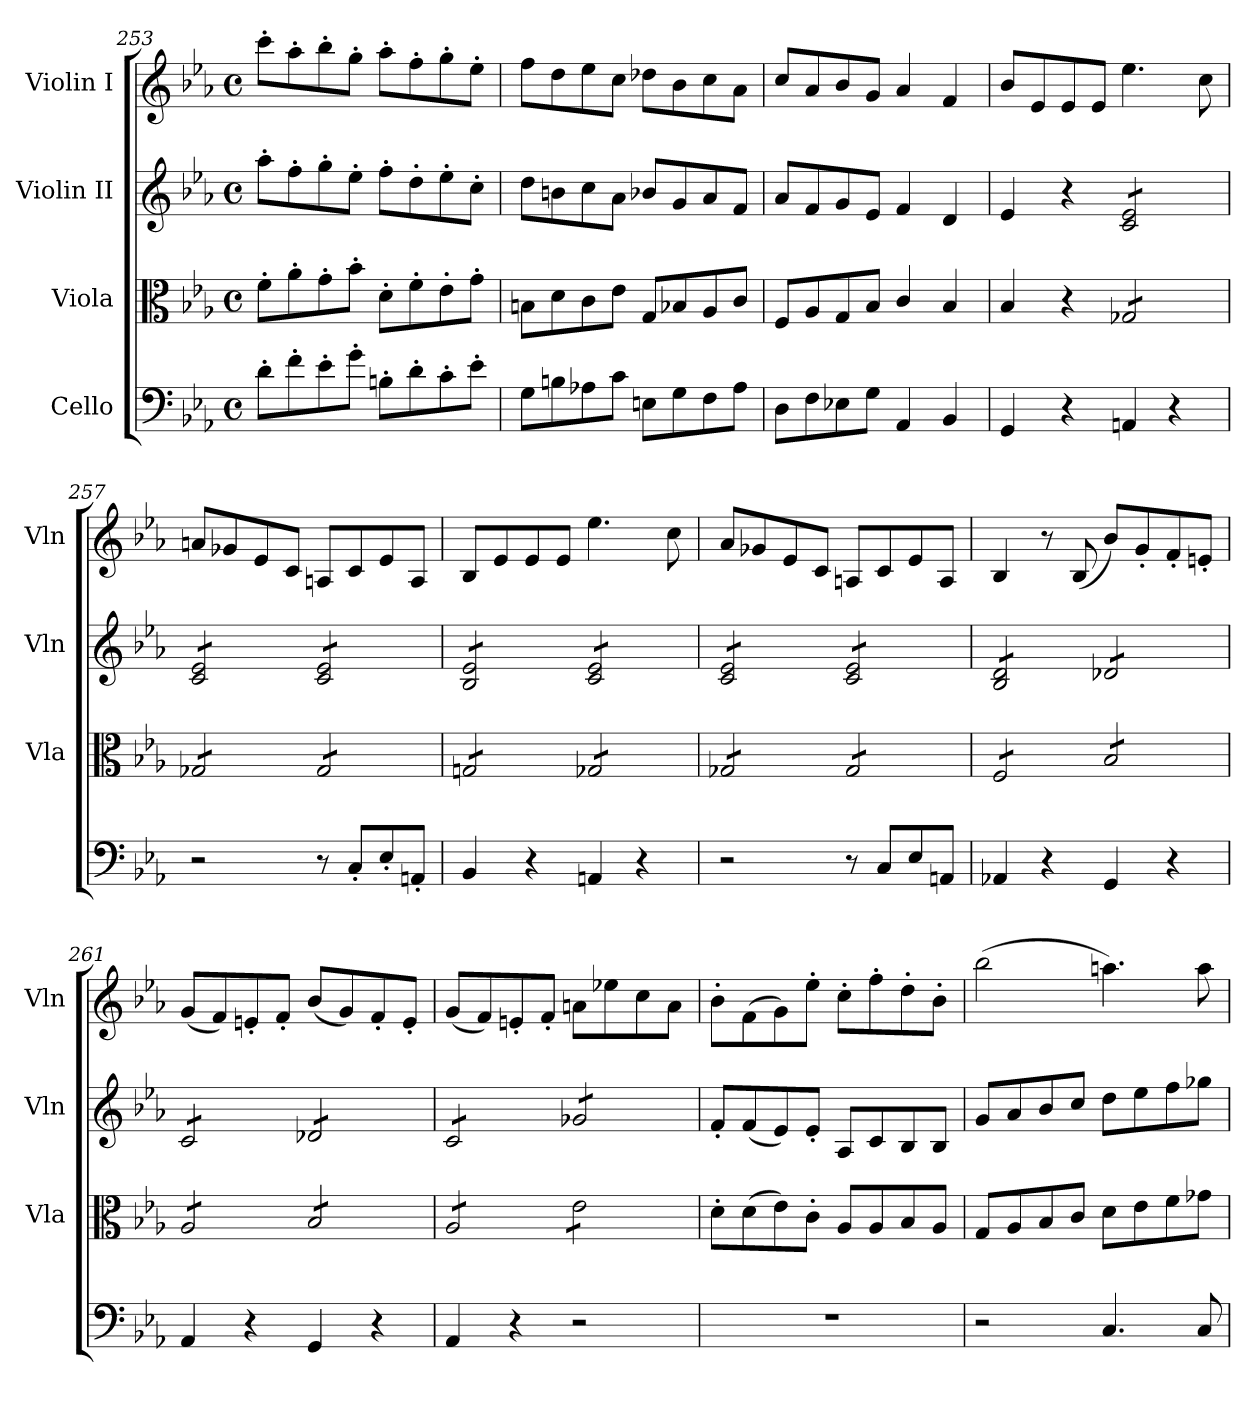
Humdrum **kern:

**kern	**kern	**kern	**kern
*part4	*part3	*part2	*part1
*staff4	*staff3	*staff2	*staff1
*I"Cello	*I"Viola	*I"Violin II	*I"Violin I
*	*I'Vla	*I'Vln	*I'Vln
*clefF4	*clefC3	*clefG2	*clefG2
*k[b-e-a-]	*k[b-e-a-]	*k[b-e-a-]	*k[b-e-a-]
*M4/4	*M4/4	*M4/4	*M4/4
*met(c)	*met(c)	*met(c)	*met(c)
=253	=253	=253	=253
8d'\L	8f'\L	8aa-'\L	8ccc'\L
8f'\	8a-'\	8ff'\	8aa-'\
8e-'\	8g'\	8gg'\	8bb-'\
8g'\J	8b-'\J	8ee-'\J	8gg'\J
8Bn'\L	8d'\L	8ff'\L	8aa-'\L
8d'\	8f'\	8dd'\	8ff'\
8c'\	8e-'\	8ee-'\	8gg'\
8e-'\J	8g'\J	8cc'\J	8ee-'\J
=254	=254	=254	=254
8G\L	8Bn\L	8dd\L	8ff\L
8Bn\	8d\	8bn\	8dd\
8A-X\	8c\	8cc\	8ee-\
8c\J	8e-\J	8a-\J	8cc\J
8En\L	8G/L	8b-X/L	8dd-X\L
8G\	8B-X/	8g/	8b-\
8F\	8A-/	8a-/	8cc\
8A-\J	8c/J	8f/J	8a-\J
=255	=255	=255	=255
8D\L	8F/L	8a-/L	8cc/L
8F\	8A-/	8f/	8a-/
8E-X\	8G/	8g/	8b-/
8G\J	8B-/J	8e-/J	8g/J
4AA-/	4c/	4f/	4a-/
4BB-/	4B-/	4d/	4f/
=256	=256	=256	=256
4GG/	4B-/	4e-/	8b-/L
.	.	.	8e-/
4r	4r	4r	8e-/
.	.	.	8e-/J
*	*tremolo	*	*
*	*	*tremolo	*
4AAn/	8G-X/L	8c/ 8e-/L	4.ee-\
.	8G-X/	8c/ 8e-/	.
4r	8G-X/	8c/ 8e-/	.
.	8G-X/J	8c/ 8e-/J	8cc\
=257	=257	=257	=257
2r	8G-X/L	8c/ 8e-/L	8an/L
.	8G-X/	8c/ 8e-/	8g-X/
.	8G-X/	8c/ 8e-/	8e-/
.	8G-X/J	8c/ 8e-/J	8c/J
8r	8G-/L	8c/ 8e-/L	8An/L
8C'/L	8G-/	8c/ 8e-/	8c/
8E-'/	8G-/	8c/ 8e-/	8e-/
8AAn'/J	8G-/J	8c/ 8e-/J	8A/J
=258	=258	=258	=258
4BB-/	8Gn/L	8B-/ 8e-/L	8B-/L
.	8Gn/	8B-/ 8e-/	8e-/
4r	8Gn/	8B-/ 8e-/	8e-/
.	8Gn/J	8B-/ 8e-/J	8e-/J
4AAn/	8G-X/L	8c/ 8e-/L	4.ee-\
.	8G-X/	8c/ 8e-/	.
4r	8G-X/	8c/ 8e-/	.
.	8G-X/J	8c/ 8e-/J	8cc\
!!LO:LB:g=z
=259	=259	=259	=259
2r	8G-X/L	8c/ 8e-/L	8a-/L
.	8G-X/	8c/ 8e-/	8g-X/
.	8G-X/	8c/ 8e-/	8e-/
.	8G-X/J	8c/ 8e-/J	8c/J
8r	8G-/L	8c/ 8e-/L	8An/L
8C/L	8G-/	8c/ 8e-/	8c/
8E-/	8G-/	8c/ 8e-/	8e-/
8AAn/J	8G-/J	8c/ 8e-/J	8A/J
=260	=260	=260	=260
4AA-X/	8F/L	8B-/ 8d/L	4B-/
.	8F/	8B-/ 8d/	.
4r	8F/	8B-/ 8d/	8r
.	8F/J	8B-/ 8d/J	(<8B-/
4GG/	8B-/L	8d-X/L	8b-/L)
.	8B-/	8d-X/	8g'/
4r	8B-/	8d-X/	8f'/
.	8B-/J	8d-X/J	8en'/J
=261	=261	=261	=261
4AA-/	8A-/L	8c/L	(<8g/L
.	8A-/	8c/	8f/)
4r	8A-/	8c/	8en'/
.	8A-/J	8c/J	8f'/J
4GG/	8B-/L	8d-X/L	(<8b-/L
.	8B-/	8d-X/	8g/)
4r	8B-/	8d-X/	8f'/
.	8B-/J	8d-X/J	8e'/J
=262	=262	=262	=262
4AA-/	8A-/L	8c/L	(<8g/L
.	8A-/	8c/	8f/)
4r	8A-/	8c/	8en'/
.	8A-/J	8c/J	8f'/J
2r	8e-\L	8g-X/L	8an\L
.	8e-\	8g-X/	8ee-X\
.	8e-\	8g-X/	8cc\
.	8e-\J	8g-X/J	8a\J
*	*	*Xtremolo	*
*	*Xtremolo	*	*
=263	=263	=263	=263
1r	8d'\L	8f'/L	8b-'\L
.	(>8d\	(<8f/	(>8f\
.	8e-\)	8e-/)	8g\)
.	8c'\J	8e-'/J	8ee-'\J
.	8A-/L	8A-/L	8cc'\L
.	8A-/	8c/	8ff'\
.	8B-/	8B-/	8dd'\
.	8A-/J	8B-/J	8b-'\J
=264	=264	=264	=264
2r	8G/L	8g/L	(>2bb-\
.	8A-/	8a-/	.
.	8B-/	8b-/	.
.	8c/J	8cc/J	.
4.C/	8d\L	8dd\L	4.aan\)
.	8e-\	8ee-\	.
.	8f\	8ff\	.
8C/	8g-X\J	8gg-X\J	8aa\
=	=	=	=
*-	*-	*-	*-
